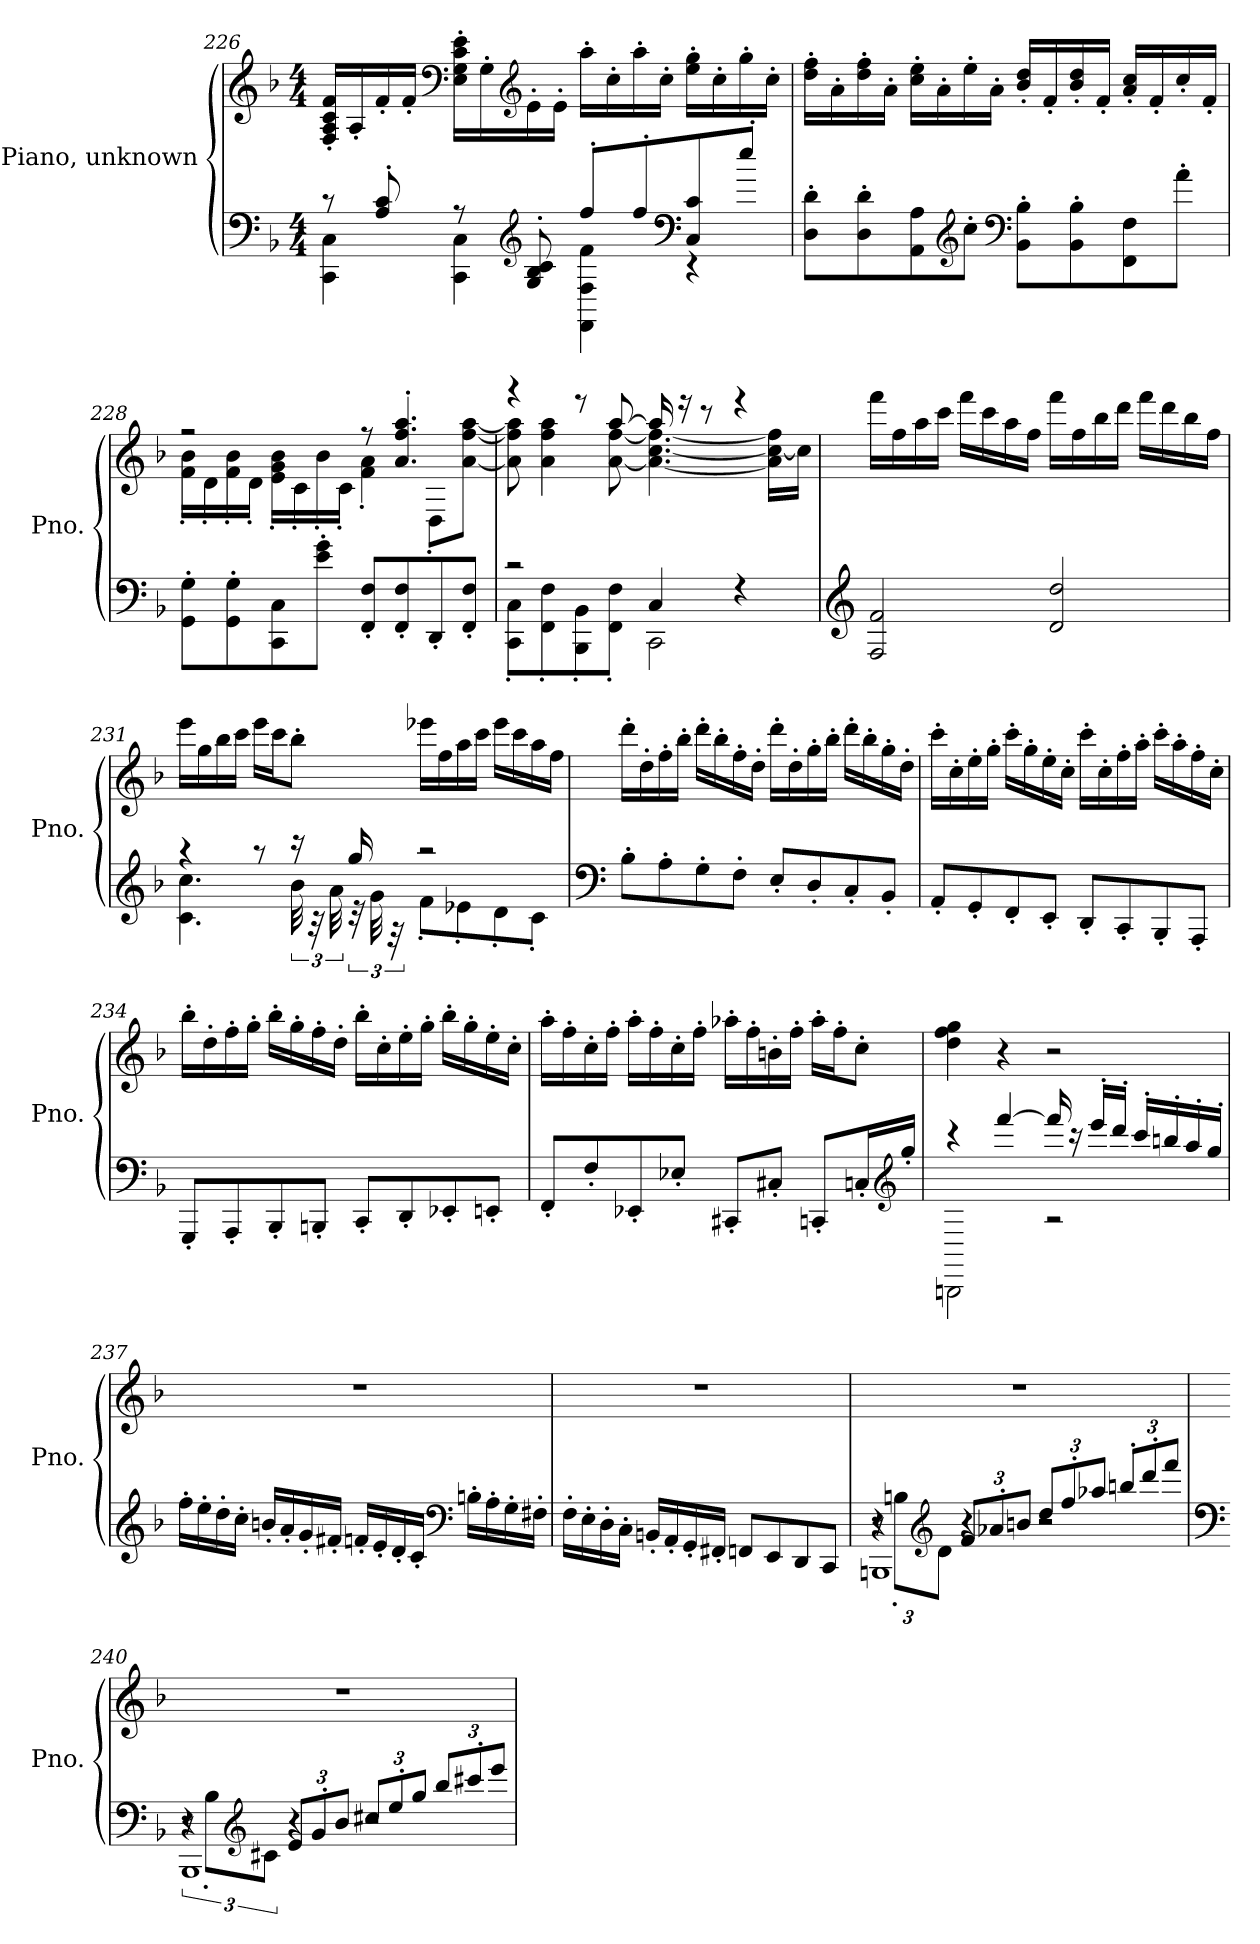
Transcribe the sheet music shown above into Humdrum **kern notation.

**kern	**kern
*part1	*part1
*staff2	*staff1
*I"Piano, unknown	*
*I'Pno.	*
!!LO:LB:g=z
*clefF4	*clefG2
*k[b-]	*k[b-]
*M4/4	*M4/4
=226	=226
*^	*
8r	4CC\ 4C\	16F/' 16A/' 16c/' 16f/'LL
.	.	16A'/
8A/' 8c/'	.	16f'/
.	.	16f'/JJ
*	*	*clefF4
8r	4CC\ 4C\	16E\' 16G\' 16c\' 16e\'LL
.	.	16G'\
*clefG2	*	*clefG2
8G/' 8B-/' 8c/'	.	16e'\
.	.	16e'\JJ
8ff'/L	4FF\ 4F\ 4f\	16aa'\LL
.	.	16cc'\
8ff'/	.	16aa'\
.	.	16cc'\JJ
*clefF4	*	*
8C/ 8c/	4r	16ee\' 16gg\'LL
.	.	16cc'\
8ee'/J	.	16gg'\
.	.	16cc'\JJ
*v	*v	*
=227	=227
8D\' 8d\'L	16dd\' 16ff\'LL
.	16a'\
8D\' 8d\'	16dd\' 16ff\'
.	16a'\JJ
8AA\ 8A\	16cc\' 16ee\'LL
.	16a'\
*clefG2	*
8cc'\J	16ee'\
.	16a'\JJ
*clefF4	*
8BB-\' 8B-\'L	16b-/' 16dd/'LL
.	16f'/
8BB-\' 8B-\'	16b-/' 16dd/'
.	16f'/JJ
8FF\ 8F\	16a/' 16cc/'LL
.	16f'/
8a'\J	16cc'/
.	16f'/JJ
!!LO:LB:g=z
=228	=228
*	*^
8GG\' 8G\'L	2r	16f\' 16b-\'LL
.	.	16d'\
8GG\' 8G\'	.	16f\' 16b-\'
.	.	16d'\JJ
8CC\ 8C\	.	16e\' 16g\' 16b-\'LL
.	.	16c'\
8e\' 8g\'J	.	16b-'\
.	.	16c'\JJ
8FF/' 8F/'L	8r	4f\' 4a\'
8FF/' 8F/'	4.a/' 4.ff/' 4.aa/'	.
8DD'/	.	8D'\L
8FF/' 8F/'J	.	[8a\ [8ff\ [8aa\J
=229	=229	=229
*^	*	*
2r	8CC\' 8C\'L	4r	8a\] 8ff\] 8aa\]
.	8FF\' 8F\'	.	4a\ 4ff\ 4aa\
.	8BBB-\' 8BB-\'	8r	.
.	8FF\' 8F\'J	[8aa/	[8a\ [8ff\
4C/	2CC\	16aa/]	4.a\_ [4.cc\ 4.ff\_
.	.	16r	.
.	.	8r	.
4r	.	4r	.
.	.	.	16a\] 16cc\_ 16ff\]LL
.	.	.	16cc\JJ]
*v	*v	*	*
*	*v	*v
!!LO:PB:g=z
=230	=230
*clefG2	*
2F/ 2f/	16fff\LL
.	16ff\
.	16aa\
.	16ccc\JJ
.	16fff\LL
.	16ccc\
.	16aa\
.	16ff\JJ
2d/ 2dd/	16fff\LL
.	16ff\
.	16bb-\
.	16ddd\JJ
.	16fff\LL
.	16ddd\
.	16bb-\
.	16ff\JJ
=231	=231
*^	*
4r	4.c\ 4.cc\	16eee\LL
.	.	16gg\
.	.	16bb-\
.	.	16ccc\JJ
8r	.	16eee\LL
.	.	16ccc\J
16r	48b-\	8bb-'\J
.	48r	.
.	48a\	.
16gg/	48r	.
.	48g\	.
.	48r	.
2r	8f'\L	16eee-X\LL
.	.	16ff\
.	8e-X'\	16aa\
.	.	16ccc\JJ
.	8d'\	16eee-\LL
.	.	16ccc\
.	8c'\J	16aa\
.	.	16ff\JJ
*v	*v	*
!!LO:LB:g=z
=232	=232
*clefF4	*
8B-'\L	16ddd'\LL
.	16dd'\
8A'\	16ff'\
.	16bb-'\JJ
8G'\	16ddd'\LL
.	16bb-'\
8F'\J	16ff'\
.	16dd'\JJ
8E'/L	16ddd'\LL
.	16dd'\
8D'/	16gg'\
.	16bb-'\JJ
8C'/	16ddd'\LL
.	16bb-'\
8BB-'/J	16gg'\
.	16dd'\JJ
=233	=233
8AA'/L	16ccc'\LL
.	16cc'\
8GG'/	16ee'\
.	16gg'\JJ
8FF'/	16ccc'\LL
.	16gg'\
8EE'/J	16ee'\
.	16cc'\JJ
8DD'/L	16ccc'\LL
.	16cc'\
8CC'/	16ff'\
.	16aa'\JJ
8BBB-'/	16ccc'\LL
.	16aa'\
8AAA'/J	16ff'\
.	16cc'\JJ
!!LO:LB:g=z
=234	=234
8GGG'/L	16bb-'\LL
.	16dd'\
8AAA'/	16ff'\
.	16gg'\JJ
8BBB-'/	16bb-'\LL
.	16gg'\
8BBBn'/J	16ff'\
.	16dd'\JJ
8CC'/L	16bb-'\LL
.	16cc'\
8DD'/	16ee'\
.	16gg'\JJ
8EE-X'/	16bb-'\LL
.	16gg'\
8EEn'/J	16ee'\
.	16cc'\JJ
=235	=235
8FF'/L	16aa'\LL
.	16ff'\
8F'/	16cc'\
.	16ff'\JJ
8EE-X'/	16aa'\LL
.	16ff'\
8E-X'/J	16cc'\
.	16ff'\JJ
8CC#X'/L	16aa-X'\LL
.	16ff'\
8C#X'/J	16bn'\
.	16ff'\JJ
8CCn'/L	16aa-'\LL
.	16ff'\J
16Cn'/L	8cc'\J
*clefG2	*
16gg'/JJ	.
!!LO:LB:g=z
=236	=236
*^	*
4r	2BBBn\	4dd\ 4ff\ 4gg\
[4fff/	.	4r
16fff/]	2r	2r
16r	.	.
16eee'/LL	.	.
16ddd'/JJ	.	.
16ccc'/LL	.	.
16bbn'/	.	.
16aa'/	.	.
16gg'/JJ	.	.
*v	*v	*
=237	=237
16ff'\LL	1r
16ee'\	.
16dd'\	.
16cc'\JJ	.
16bn'/LL	.
16a'/	.
16g'/	.
16f#X'/JJ	.
16fn'/LL	.
16e'/	.
16d'/	.
16c'/JJ	.
*clefF4	*
16Bn'\LL	.
16A'\	.
16G'\	.
16F#X'\JJ	.
!!LO:LB:g=z
=238	=238
16F'\LL	1r
16E'\	.
16D'\	.
16C'\JJ	.
16BBn'/LL	.
16AA'/	.
16GG'/	.
16FF#X'/JJ	.
8FFn/L	.
8EE/	.
8DD/	.
8CC/J	.
=239	=239
*^	*
*	*^	*
4r	12r	1BBBn	1r
.	12Bn'\L	.	.
*clefG2	*	*	*
.	12d\J	.	.
*Xbrackettup	*	*	*
12f/L	4r	.	.
12a-X'/	.	.	.
12bn/J	.	.	.
12dd/L	2r	.	.
12ff'/	.	.	.
12aa-X/J	.	.	.
12bbn'/L	.	.	.
12ddd'/	.	.	.
12fff/J	.	.	.
!!LO:LB:g=z
=240	=240	=240	=240
*clefF4	*	*	*
*	*brackettup	*	*
4r	12r	1BBB-	1r
.	12B-'\L	.	.
*clefG2	*	*	*
.	12c#X\J	.	.
*Xbrackettup	*	*	*
12e/L	4r	.	.
12g'/	.	.	.
12b-/J	.	.	.
12cc#X/L	2r	.	.
12ee'/	.	.	.
12gg/J	.	.	.
12bb-/L	.	.	.
12ccc#X'/	.	.	.
12eee/J	.	.	.
*v	*v	*v	*
=	=
*-	*-
